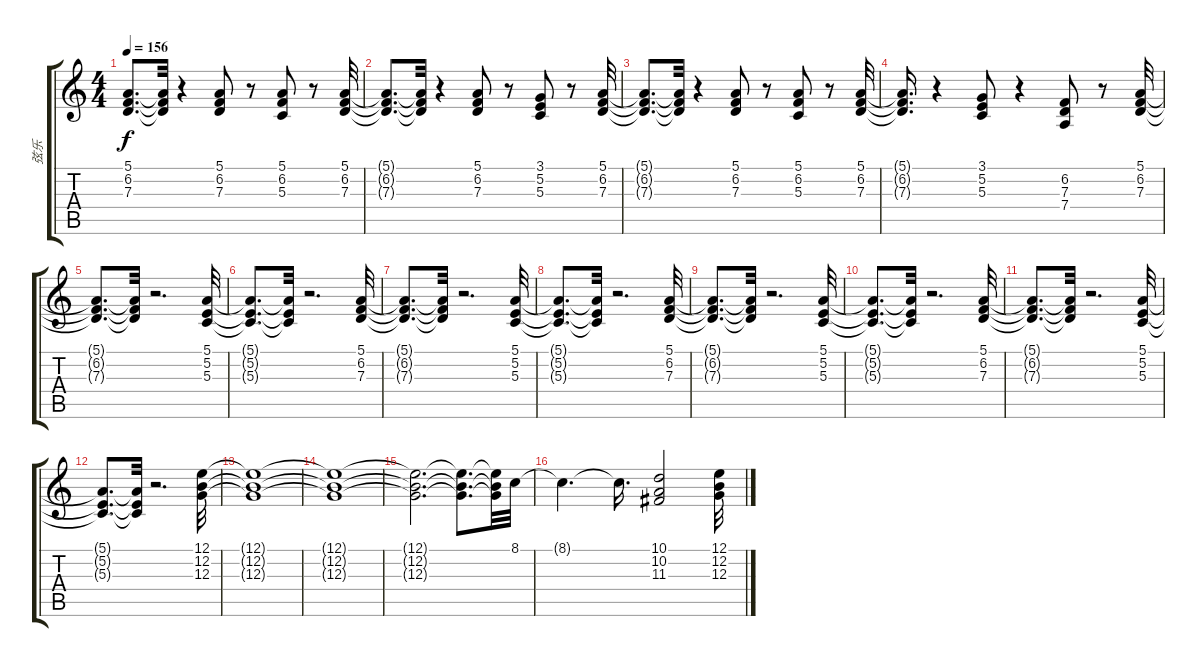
\track ("弦乐" "弦乐") {instrument stringensemble1}
\staff {score tabs}
\tuning (E4 B3 G3 D3 A2 E2) {hide}
\ts (4 4)
\tempo 156
\clef g2
\ks c
(5.1{t} 6.2{t} 7.3{t}).8{d dy f} (5.1{t} 6.2{t} 7.3{t}).32 r.4 (5.1 6.2 7.3).8 r.8 (5.1 6.2 5.3).8 r.8 (5.1 6.2 7.3).32 |
(5.1{t} 6.2{t} 7.3{t}).8{d} (5.1{t} 6.2{t} 7.3{t}).32 r.4 (5.1 6.2 7.3).8 r.8 (3.1 5.2 5.3).8 r.8 (5.1 6.2 7.3).32 |
(5.1{t} 6.2{t} 7.3{t}).8{d} (5.1{t} 6.2{t} 7.3{t}).32 r.4 (5.1 6.2 7.3).8 r.8 (5.1 6.2 5.3).8 r.8 (5.1 6.2 7.3).32 |
(5.1{t} 6.2{t} 7.3{t}).16{d} r.4 (3.1 5.2 5.3).8 r.4 (6.2 7.3 7.4).8 r.8 (5.1 6.2 7.3).32 |
(5.1{t} 6.2{t} 7.3{t}).8{d} (5.1{t} 6.2{t} 7.3{t}).32 r.2{d} (5.1 5.2 5.3).32 |
(5.1{t} 5.2{t} 5.3{t}).8{d} (5.1{t} 5.2{t} 5.3{t}).32 r.2{d} (5.1 6.2 7.3).32 |
(5.1{t} 6.2{t} 7.3{t}).8{d} (5.1{t} 6.2{t} 7.3{t}).32 r.2{d} (5.1 5.2 5.3).32 |
(5.1{t} 5.2{t} 5.3{t}).8{d} (5.1{t} 5.2{t} 5.3{t}).32 r.2{d} (5.1 6.2 7.3).32 |
(5.1{t} 6.2{t} 7.3{t}).8{d} (5.1{t} 6.2{t} 7.3{t}).32 r.2{d} (5.1 5.2 5.3).32 |
(5.1{t} 5.2{t} 5.3{t}).8{d} (5.1{t} 5.2{t} 5.3{t}).32 r.2{d} (5.1 6.2 7.3).32 |
(5.1{t} 6.2{t} 7.3{t}).8{d} (5.1{t} 6.2{t} 7.3{t}).32 r.2{d} (5.1 5.2 5.3).32 |
(5.1{t} 5.2{t} 5.3{t}).8{d} (5.1{t} 5.2{t} 5.3{t}).32 r.2{d} (12.1 12.2 12.3).32 |
(12.1{t} 12.2{t} 12.3{t}).1 |
(12.1{t} 12.2{t} 12.3{t}).1 |
(12.1{t} 12.2{t} 12.3{t}).2{d} (12.1{t} 12.2{t} 12.3{t}).8{d} (12.1{t} 12.2{t} 12.3{t}).32 8.1.32 |
8.1{t}.4{d} 8.1{t}.16{d} (10.1 10.2 11.3).2 (12.1 12.2 12.3).32
